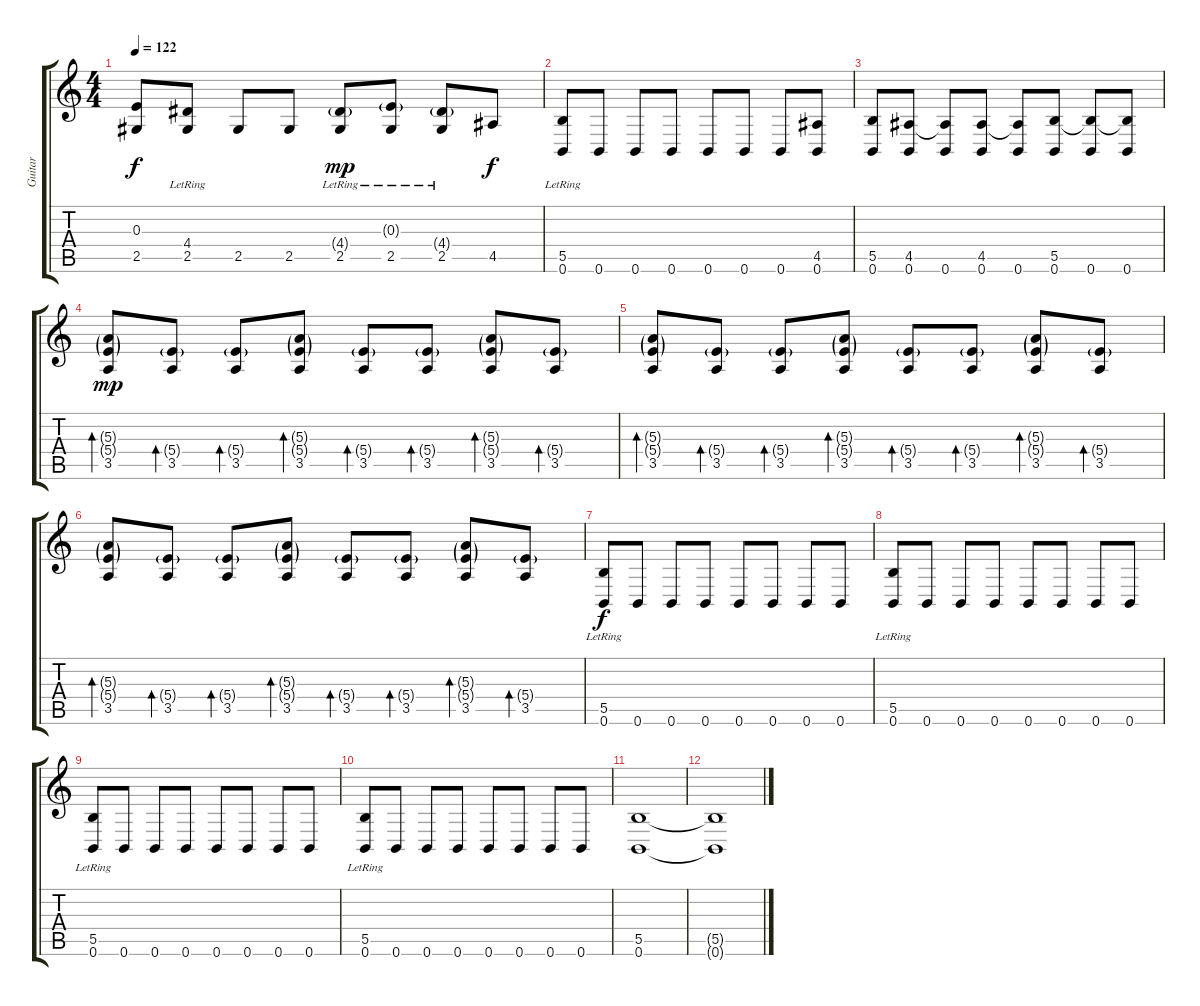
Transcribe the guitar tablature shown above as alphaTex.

\track ("Guitar" "Guitar") {instrument acousticguitarnylon}
\staff {score tabs}
\tuning (Db4 Ab3 E3 B2 Gb2 B1) {hide}
\ts (4 4)
\tempo 122
\clef g2
\ks c
(0.3{t} 2.5).8{dy f} (4.4{lr} 2.5).8 2.5.8 2.5.8 (4.4{g lr} 2.5).8{dy mp} (0.3{g lr} 2.5).8 (4.4{g lr} 2.5).8 4.5.8{dy f} |
(5.5{lr} 0.6).8 0.6.8 0.6.8 0.6.8 0.6.8 0.6.8 0.6.8 (4.5 0.6).8 |
(5.5 0.6).8 (4.5 0.6).8 (4.5{t} 0.6).8 (4.5 0.6).8 (4.5{t} 0.6).8 (5.5 0.6).8 (5.5{t} 0.6).8 (5.5{t} 0.6).8 |
(5.3{g} 5.4{g} 3.5).8{bd 120 dy mp} (5.4{g} 3.5).8{bd 120} (5.4{g} 3.5).8{bd 120} (5.3{g} 5.4{g} 3.5).8{bd 120} (5.4{g} 3.5).8{bd 120} (5.4{g} 3.5).8{bd 120} (5.3{g} 5.4{g} 3.5).8{bd 120} (5.4{g} 3.5).8{bd 120} |
(5.3{g} 5.4{g} 3.5).8{bd 120} (5.4{g} 3.5).8{bd 120} (5.4{g} 3.5).8{bd 120} (5.3{g} 5.4{g} 3.5).8{bd 120} (5.4{g} 3.5).8{bd 120} (5.4{g} 3.5).8{bd 120} (5.3{g} 5.4{g} 3.5).8{bd 120} (5.4{g} 3.5).8{bd 120} |
(5.3{g} 5.4{g} 3.5).8{bd 120} (5.4{g} 3.5).8{bd 120} (5.4{g} 3.5).8{bd 120} (5.3{g} 5.4{g} 3.5).8{bd 120} (5.4{g} 3.5).8{bd 120} (5.4{g} 3.5).8{bd 120} (5.3{g} 5.4{g} 3.5).8{bd 120} (5.4{g} 3.5).8{bd 120} |
(5.5{lr} 0.6).8{dy f} 0.6.8 0.6.8 0.6.8 0.6.8 0.6.8 0.6.8 0.6.8 |
(5.5{lr} 0.6).8 0.6.8 0.6.8 0.6.8 0.6.8 0.6.8 0.6.8 0.6.8 |
(5.5{lr} 0.6).8 0.6.8 0.6.8 0.6.8 0.6.8 0.6.8 0.6.8 0.6.8 |
(5.5{lr} 0.6).8 0.6.8 0.6.8 0.6.8 0.6.8 0.6.8 0.6.8 0.6.8 |
(5.5 0.6).1 |
(5.5{t} 0.6{t}).1
